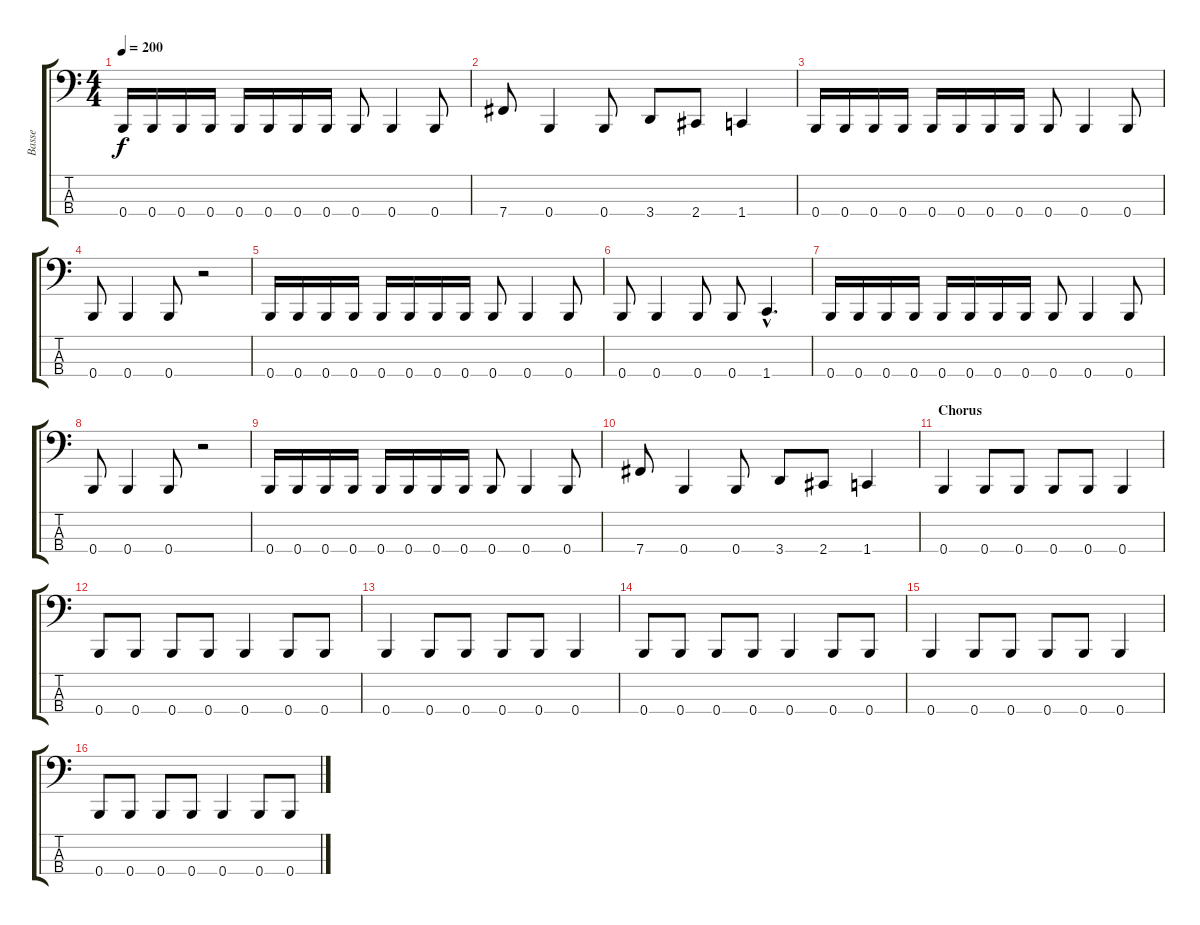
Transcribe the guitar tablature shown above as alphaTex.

\track ("Basse" "Basse") {instrument electricbasspick}
\staff {score tabs}
\tuning (E2 B1 Gb1 B0) {hide}
\ts (4 4)
\tempo 200
\clef f4
\ks c
0.4.16{dy f} 0.4.16 0.4.16 0.4.16 0.4.16 0.4.16 0.4.16 0.4.16 0.4.8 0.4.4 0.4.8 |
7.4.8 0.4.4 0.4.8 3.4.8 2.4.8 1.4.4 |
0.4.16 0.4.16 0.4.16 0.4.16 0.4.16 0.4.16 0.4.16 0.4.16 0.4.8 0.4.4 0.4.8 |
0.4.8 0.4.4 0.4.8 r.2 |
0.4.16 0.4.16 0.4.16 0.4.16 0.4.16 0.4.16 0.4.16 0.4.16 0.4.8 0.4.4 0.4.8 |
0.4.8 0.4.4 0.4.8 0.4.8 1.4{hac}.4{d} |
0.4.16 0.4.16 0.4.16 0.4.16 0.4.16 0.4.16 0.4.16 0.4.16 0.4.8 0.4.4 0.4.8 |
0.4.8 0.4.4 0.4.8 r.2 |
0.4.16 0.4.16 0.4.16 0.4.16 0.4.16 0.4.16 0.4.16 0.4.16 0.4.8 0.4.4 0.4.8 |
7.4.8 0.4.4 0.4.8 3.4.8 2.4.8 1.4.4 |
\section ("" "Chorus")
0.4.4 0.4.8 0.4.8 0.4.8 0.4.8 0.4.4 |
0.4.8 0.4.8 0.4.8 0.4.8 0.4.4 0.4.8 0.4.8 |
0.4.4 0.4.8 0.4.8 0.4.8 0.4.8 0.4.4 |
0.4.8 0.4.8 0.4.8 0.4.8 0.4.4 0.4.8 0.4.8 |
0.4.4 0.4.8 0.4.8 0.4.8 0.4.8 0.4.4 |
0.4.8 0.4.8 0.4.8 0.4.8 0.4.4 0.4.8 0.4.8
